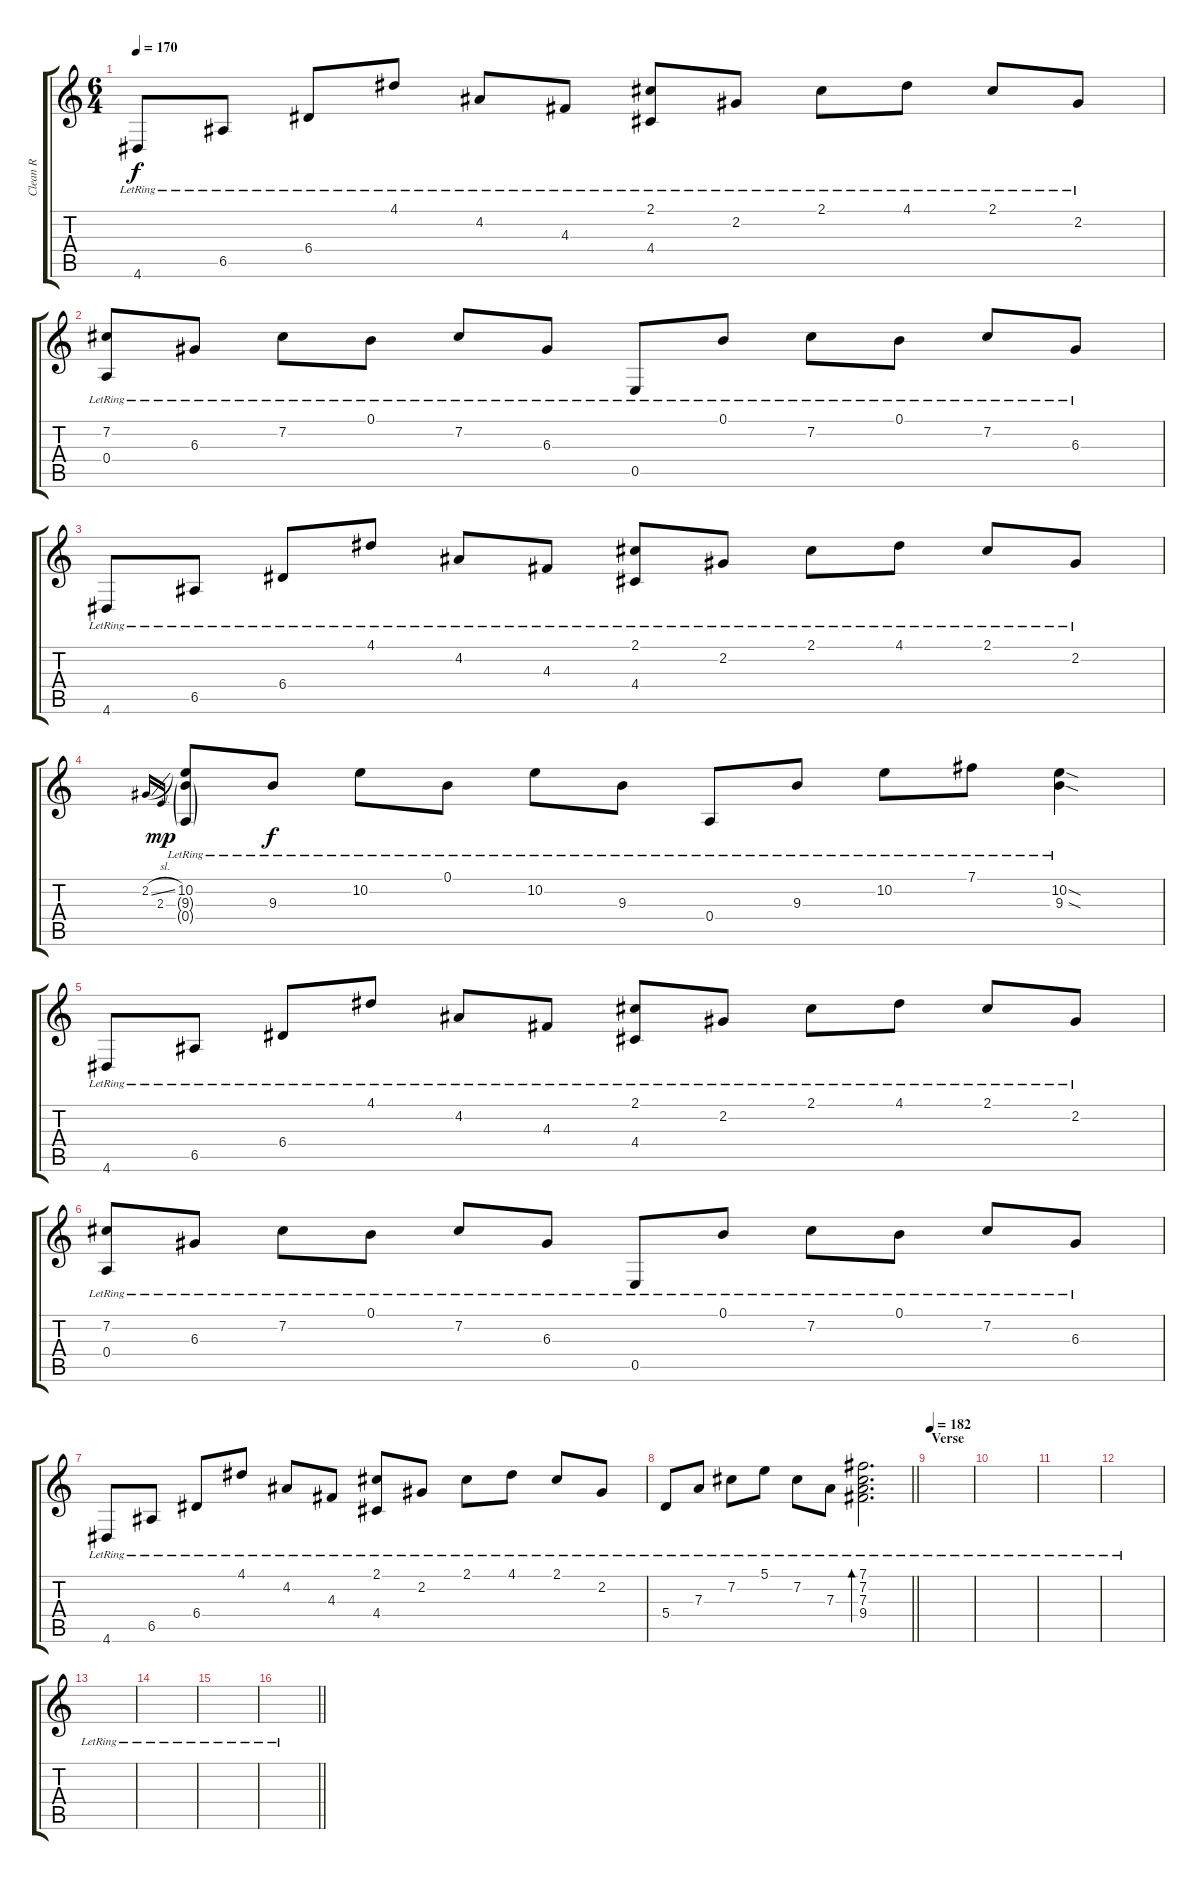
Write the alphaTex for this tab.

\track ("Clean R" "Clean R") {instrument electricguitarclean}
\staff {score tabs}
\tuning (B3 Gb3 D3 A2 E2 B1) {hide}
\ts (6 4)
\tempo 170
\clef g2
\ks c
4.6{lr}.8{dy f} 6.5{lr}.8 6.4{lr}.8 4.1{lr}.8 4.2{lr}.8 4.3{lr}.8 (2.1{lr} 4.4{lr}).8 2.2{lr}.8 2.1{lr}.8 4.1{lr}.8 2.1{lr}.8 2.2{lr}.8 |
(7.2{lr} 0.4{lr}).8 6.3{lr}.8 7.2{lr}.8 0.1{lr}.8 7.2{lr}.8 6.3{lr}.8 0.5{lr}.8 0.1{lr}.8 7.2{lr}.8 0.1{lr}.8 7.2{lr}.8 6.3{lr}.8 |
4.6{lr}.8 6.5{lr}.8 6.4{lr}.8 4.1{lr}.8 4.2{lr}.8 4.3{lr}.8 (2.1{lr} 4.4{lr}).8 2.2{lr}.8 2.1{lr}.8 4.1{lr}.8 2.1{lr}.8 2.2{lr}.8 |
2.2{sl}.16{gr onbeat} 2.3.16{gr onbeat dy mp} (10.2{lr} 9.3{g lr} 0.4{g lr}).8 9.3{lr}.8{dy f} 10.2{lr}.8 0.1{lr}.8 10.2{lr}.8 9.3{lr}.8 0.4{lr}.8 9.3{lr}.8 10.2{lr}.8 7.1{lr}.8 (10.2{sod lr} 9.3{sod lr}).4 |
4.6{lr}.8 6.5{lr}.8 6.4{lr}.8 4.1{lr}.8 4.2{lr}.8 4.3{lr}.8 (2.1{lr} 4.4{lr}).8 2.2{lr}.8 2.1{lr}.8 4.1{lr}.8 2.1{lr}.8 2.2{lr}.8 |
(7.2{lr} 0.4{lr}).8 6.3{lr}.8 7.2{lr}.8 0.1{lr}.8 7.2{lr}.8 6.3{lr}.8 0.5{lr}.8 0.1{lr}.8 7.2{lr}.8 0.1{lr}.8 7.2{lr}.8 6.3{lr}.8 |
4.6{lr}.8 6.5{lr}.8 6.4{lr}.8 4.1{lr}.8 4.2{lr}.8 4.3{lr}.8 (2.1{lr} 4.4{lr}).8 2.2{lr}.8 2.1{lr}.8 4.1{lr}.8 2.1{lr}.8 2.2{lr}.8 |
\barLineRight lightlight
5.4{lr}.8 7.3{lr}.8 7.2{lr}.8 5.1{lr}.8 7.2{lr}.8 7.3{lr}.8 (7.1{lr} 7.2{lr} 7.3{lr} 9.4{lr}).2{d bd 240} |
\section ("" "Verse")
\tempo 182
|
|
|
|
|
|
|
\barLineRight lightlight
